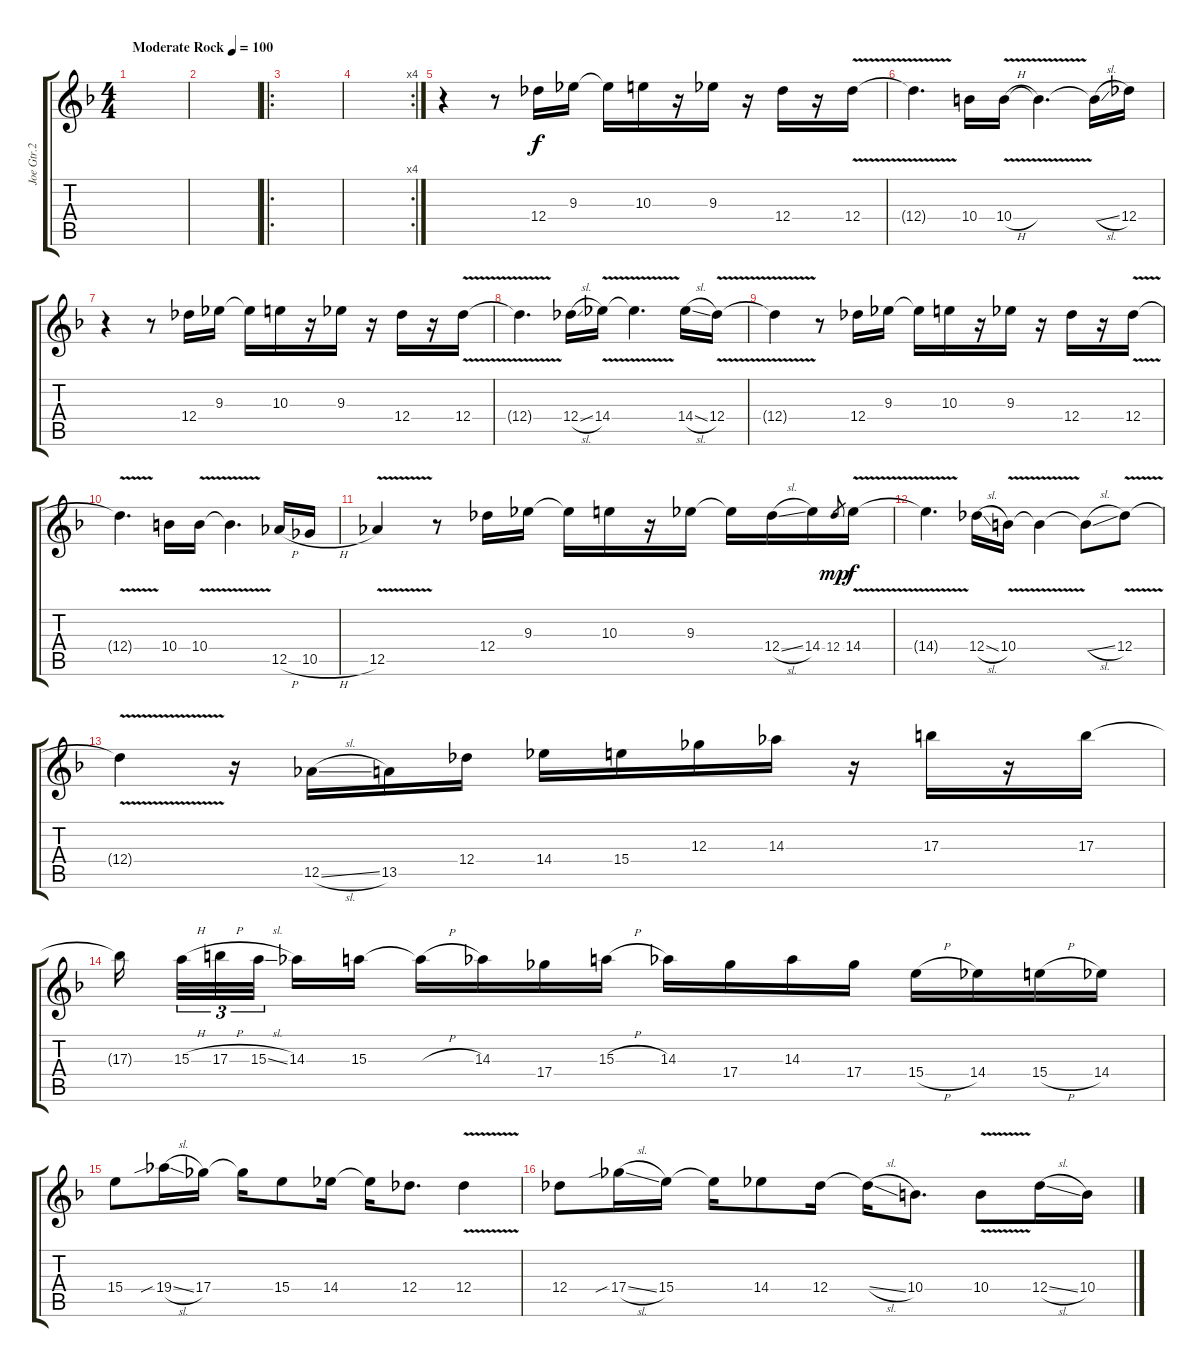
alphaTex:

\track ("Joe Gtr.2" "Joe Gtr.2") {instrument distortionguitar}
\staff {score tabs}
\tuning (Eb4 Bb3 Gb3 Db3 Ab2 Eb2) {hide}
\ts (4 4)
\tempo (100 "Moderate Rock")
\clef g2
\ks dminor
|
|
\ro
|
\rc 4
|
r.4 r.8 12.4.16 9.3.16 9.3{t}.16 10.3.16 r.16 9.3.16 r.16 12.4.16 r.16 12.4{v}.16 |
12.4{t}.4{d} 10.4.16 10.4{v h}.16 10.4{t}.4{d} 10.4{sl t}.16 12.4.16 |
r.4 r.8 12.4.16 9.3.16 9.3{t}.16 10.3.16 r.16 9.3.16 r.16 12.4.16 r.16 12.4{v}.16 |
12.4{t}.4{d} 12.4{sl}.16 14.4{v}.16 14.4{t}.4{d} 14.4{sl}.16 12.4{v}.16 |
12.4{t}.4 r.8 12.4.16 9.3.16 9.3{t}.16 10.3.16 r.16 9.3.16 r.16 12.4.16 r.16 12.4{v}.16 |
12.4{t}.4{d} 10.4.16 10.4{v}.16 10.4{t}.4{d} 12.5{h}.16 10.5{h}.16 |
12.5{v}.4 r.8 12.4.16 9.3.16 9.3{t}.16 10.3.16 r.16 9.3.16 9.3{t}.16 12.4{sl}.16 14.4.16 12.4.8{gr dy mp} 14.4{v}.16{dy f} |
14.4{t}.4{d} 12.4{sl}.16 10.4{v}.16 10.4{t}.4 10.4{sl t}.8 12.4{v}.8 |
12.4{t}.4 r.16 12.5{sl}.16 13.5.16 12.4.16 14.4.16 15.4.16 12.3.16 14.3.16 r.16 17.3.16 r.16 17.3.16 |
17.3{t}.16 15.3{h}.32{tu (3 2)} 17.3{h}.32{tu (3 2)} 15.3{sl}.32{tu (3 2)} 14.3.16 15.3.16 15.3{h t}.16 14.3.16 17.4.16 15.3{h}.16 14.3.16 17.4.16 14.3.16 17.4.16 15.4{h}.16 14.4.16 15.4{h}.16 14.4.16 |
15.4.8 19.4{sib sl}.16 17.4.16 17.4{t}.16 15.4.8 14.4.16 14.4{t}.16 12.4.8{d} 12.4{v}.4 |
12.4.8 17.4{sib sl}.16 15.4.16 15.4{t}.16 14.4.8 12.4.16 12.4{sl t}.16 10.4.8{d} 10.4{v}.8 12.4{sl}.16 10.4{sl}.16
